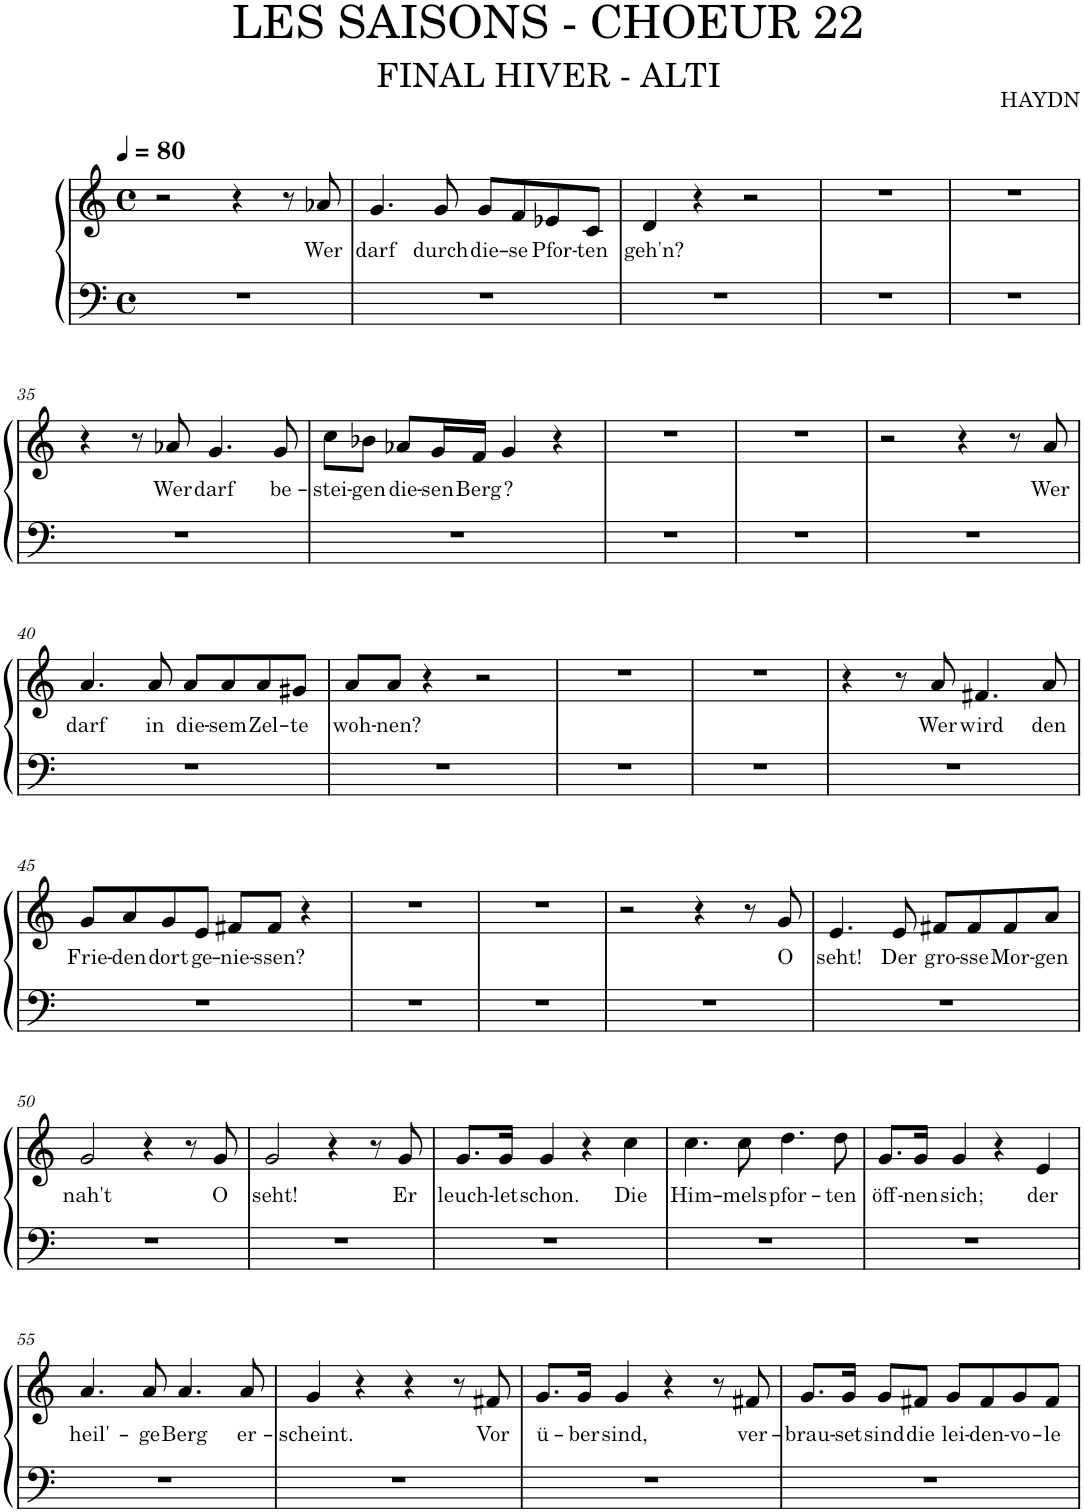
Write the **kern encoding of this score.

**kern	**kern	**text
*part1	*part1	*part1
*staff2	*staff1	*staff1
*I"Piano	*	*
*I'Pno.	*	*
*clefF4	*clefG2	*
*k[]	*k[]	*
*M4/4	*M4/4	*
*met(c)	*met(c)	*
*MM80	*MM80	*
=30	=30	=30
1r	2r	.
.	4r	.
.	8r	.
!	!	!LO:LY:b
.	8a-X/	Wer
=31	=31	=31
!	!	!LO:LY:b
1r	4.g/	darf
!	!	!LO:LY:b
.	8g/	durch
!	!	!LO:LY:b
.	8g/L	die-
!	!	!LO:LY:b
.	8f/	-se
!	!	!LO:LY:b
.	8e-X/	Pfor-
!	!	!LO:LY:b
.	8c/J	-ten
=32	=32	=32
!	!	!LO:LY:b
1r	4d/	geh'n?
.	4r	.
.	2r	.
=33	=33	=33
1r	1r	.
=34	=34	=34
1r	1r	.
!!LO:LB:g=z
=35	=35	=35
1r	4r	.
.	8r	.
!	!	!LO:LY:b
.	8a-X/	Wer
!	!	!LO:LY:b
.	4.g/	darf
!	!	!LO:LY:b
.	8g/	be-
=36	=36	=36
!	!	!LO:LY:b
1r	8cc\L	-stei-
!	!	!LO:LY:b
.	8b-X\J	-gen
!	!	!LO:LY:b
.	8a-X/L	die-
!	!	!LO:LY:b
.	16g/L	-sen
!	!	!LO:LY:b
.	16f/JJ	Berg
!	!	!LO:LY:b
.	4g/	?
.	4r	.
=37	=37	=37
1r	1r	.
=38	=38	=38
1r	1r	.
=39	=39	=39
1r	2r	.
.	4r	.
.	8r	.
!	!	!LO:LY:b
.	8a/	Wer
!!LO:LB:g=z
=40	=40	=40
!	!	!LO:LY:b
1r	4.a/	darf
!	!	!LO:LY:b
.	8a/	in
!	!	!LO:LY:b
.	8a/L	die-
!	!	!LO:LY:b
.	8a/	-sem
!	!	!LO:LY:b
.	8a/	Zel-
!	!	!LO:LY:b
.	8g#X/J	-te
=41	=41	=41
!	!	!LO:LY:b
1r	8a/L	woh-
!	!	!LO:LY:b
.	8a/J	-nen?
.	4r	.
.	2r	.
=42	=42	=42
1r	1r	.
=43	=43	=43
1r	1r	.
=44	=44	=44
1r	4r	.
.	8r	.
!	!	!LO:LY:b
.	8a/	Wer
!	!	!LO:LY:b
.	4.f#X/	wird
!	!	!LO:LY:b
.	8a/	den
!!LO:LB:g=z
=45	=45	=45
!	!	!LO:LY:b
1r	8g/L	Frie-
!	!	!LO:LY:b
.	8a/	-den
!	!	!LO:LY:b
.	8g/	dort
!	!	!LO:LY:b
.	8e/J	ge-
!	!	!LO:LY:b
.	8f#X/L	-nie-
!	!	!LO:LY:b
.	8f#/J	-ssen?
.	4r	.
=46	=46	=46
1r	1r	.
=47	=47	=47
1r	1r	.
=48	=48	=48
1r	2r	.
.	4r	.
.	8r	.
!	!	!LO:LY:b
.	8g/	O
=49	=49	=49
!	!	!LO:LY:b
1r	4.e/	seht!
!	!	!LO:LY:b
.	8e/	Der
!	!	!LO:LY:b
.	8f#X/L	gro-
!	!	!LO:LY:b
.	8f#/	-sse
!	!	!LO:LY:b
.	8f#/	Mor-
!	!	!LO:LY:b
.	8a/J	-gen
!!LO:LB:g=z
=50	=50	=50
!	!	!LO:LY:b
1r	2g/	nah't
.	4r	.
.	8r	.
!	!	!LO:LY:b
.	8g/	O
=51	=51	=51
!	!	!LO:LY:b
1r	2g/	seht!
.	4r	.
.	8r	.
!	!	!LO:LY:b
.	8g/	Er
=52	=52	=52
!	!	!LO:LY:b
1r	8.g/L	leuch-
!	!	!LO:LY:b
.	16g/Jk	-let
!	!	!LO:LY:b
.	4g/	schon.
.	4r	.
!	!	!LO:LY:b
.	4cc\	Die
=53	=53	=53
!	!	!LO:LY:b
1r	4.cc\	Him-
!	!	!LO:LY:b
.	8cc\	-mels
!	!	!LO:LY:b
.	4.dd\	pfor-
!	!	!LO:LY:b
.	8dd\	-ten
=54	=54	=54
!	!	!LO:LY:b
1r	8.g/L	öff-
!	!	!LO:LY:b
.	16g/Jk	-nen
!	!	!LO:LY:b
.	4g/	sich;
.	4r	.
!	!	!LO:LY:b
.	4e/	der
!!LO:LB:g=z
=55	=55	=55
!	!	!LO:LY:b
1r	4.a/	heil'-
!	!	!LO:LY:b
.	8a/	-ge
!	!	!LO:LY:b
.	4.a/	Berg
!	!	!LO:LY:b
.	8a/	er-
=56	=56	=56
!	!	!LO:LY:b
1r	4g/	-scheint.
.	4r	.
.	4r	.
.	8r	.
!	!	!LO:LY:b
.	8f#X/	Vor
=57	=57	=57
!	!	!LO:LY:b
1r	8.g/L	ü-
!	!	!LO:LY:b
.	16g/Jk	-ber
!	!	!LO:LY:b
.	4g/	sind,
.	4r	.
.	8r	.
!	!	!LO:LY:b
.	8f#X/	ver-
=58	=58	=58
!	!	!LO:LY:b
1r	8.g/L	-brau-
!	!	!LO:LY:b
.	16g/Jk	-set
!	!	!LO:LY:b
.	8g/L	sind
!	!	!LO:LY:b
.	8f#X/J	die
!	!	!LO:LY:b
.	8g/L	lei-
!	!	!LO:LY:b
.	8f#/	-den-
!	!	!LO:LY:b
.	8g/	-vo-
!	!	!LO:LY:b
.	8f#/J	-le
=	=	=
*-	*-	*-
